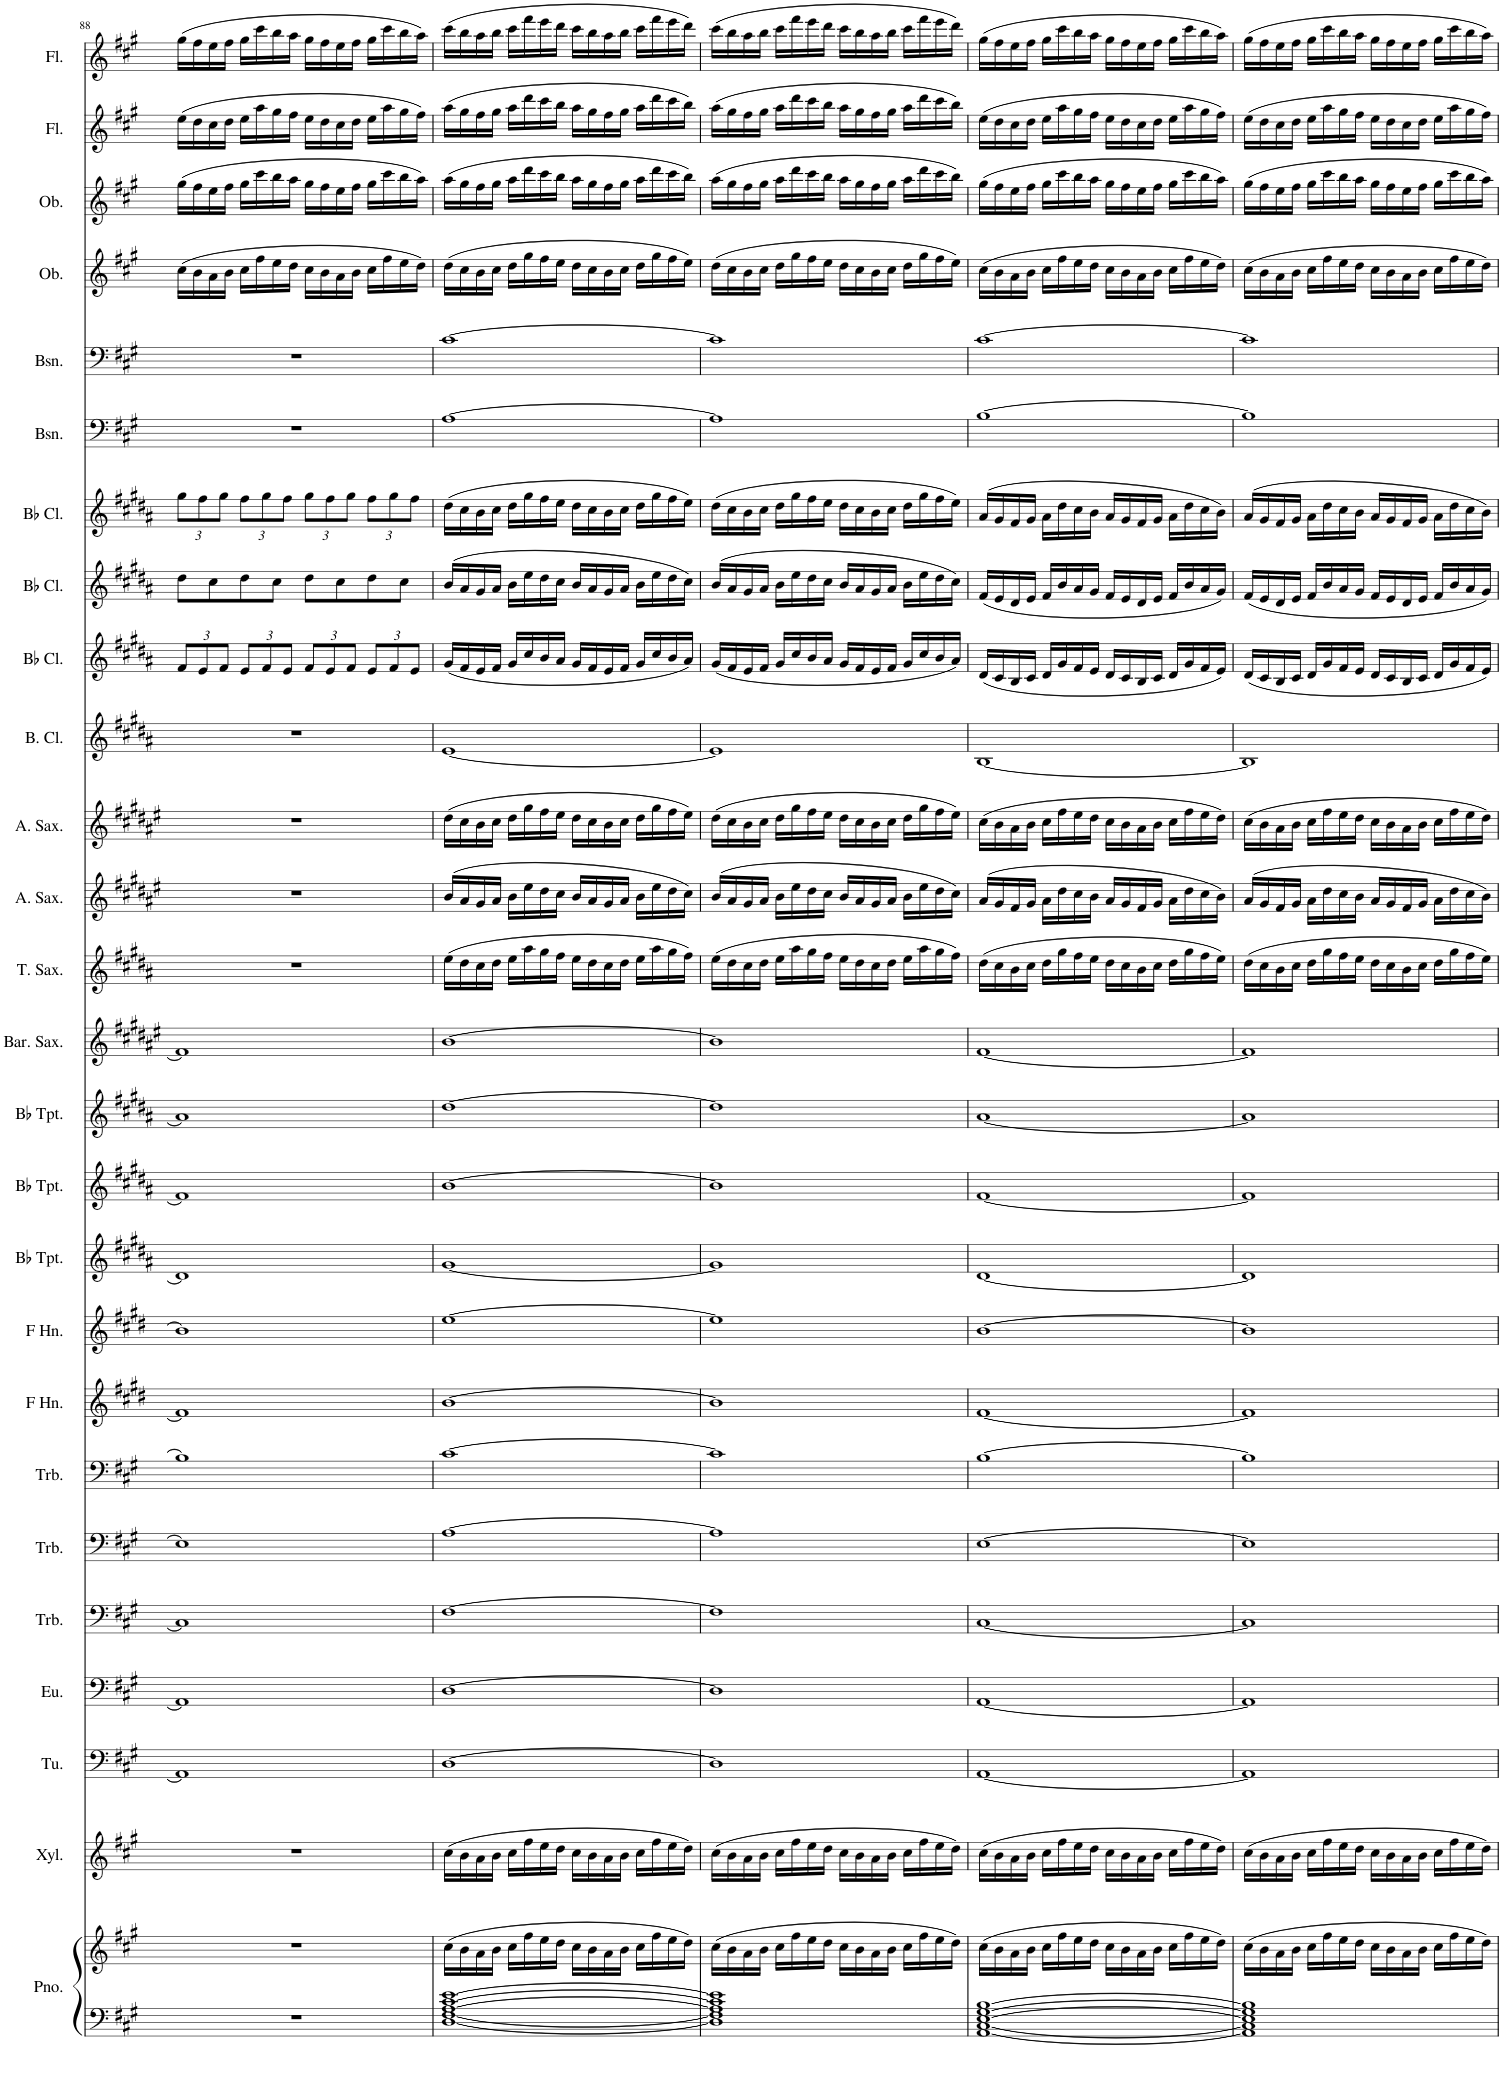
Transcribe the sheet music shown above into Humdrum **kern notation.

**kern	**kern	**kern	**kern	**kern	**kern	**kern	**kern	**kern	**kern	**kern	**kern	**kern	**kern	**kern	**kern	**kern	**kern	**kern	**kern	**kern	**kern	**kern	**kern	**kern	**kern	**kern
*part26	*part26	*part25	*part24	*part23	*part22	*part21	*part20	*part19	*part18	*part17	*part16	*part15	*part14	*part13	*part12	*part11	*part10	*part9	*part8	*part7	*part6	*part5	*part4	*part3	*part2	*part1
*staff27	*staff26	*staff25	*staff24	*staff23	*staff22	*staff21	*staff20	*staff19	*staff18	*staff17	*staff16	*staff15	*staff14	*staff13	*staff12	*staff11	*staff10	*staff9	*staff8	*staff7	*staff6	*staff5	*staff4	*staff3	*staff2	*staff1
*I"Piano	*	*I"Xylophone	*I"Tuba	*I"Euphonium	*I"Trombone	*I"Trombone	*I"Trombone	*I"Horn in F	*I"Horn in F	*I"Bb Trumpet	*I"Bb Trumpet	*I"Bb Trumpet	*I"Baritone Saxophone	*I"Tenor Saxophone	*I"Alto Saxophone	*I"Alto Saxophone	*I"Bass Clarinet	*I"Bb Clarinet	*I"Bb Clarinet	*I"Bb Clarinet	*I"Bassoon	*I"Bassoon	*I"Oboe	*I"Oboe	*I"Flute	*I"Flute
*I'Pno.	*	*I'Xyl.	*I'Tu.	*I'Eu.	*I'Trb.	*I'Trb.	*I'Trb.	*	*	*I'Bb Tpt.	*I'Bb Tpt.	*I'Bb Tpt.	*I'Bar. Sax.	*I'T. Sax.	*I'A. Sax.	*I'A. Sax.	*I'B. Cl.	*I'Bb Cl.	*I'Bb Cl.	*I'Bb Cl.	*I'Bsn.	*I'Bsn.	*I'Ob.	*I'Ob.	*I'Fl.	*I'Fl.
!!LO:PB:g=z
*clefF4	*clefG2	*clefG2	*clefF4	*clefF4	*clefF4	*clefF4	*clefF4	*clefG2	*clefG2	*clefG2	*clefG2	*clefG2	*clefG2	*clefG2	*clefG2	*clefG2	*clefG2	*clefG2	*clefG2	*clefG2	*clefF4	*clefF4	*clefG2	*clefG2	*clefG2	*clefG2
*	*	*Trd-8c-12	*	*	*	*	*	*Trd4c7	*Trd4c7	*Trd1c2	*Trd1c2	*Trd1c2	*Trd12c21	*Trd8c14	*Trd5c9	*Trd5c9	*Trd8c14	*Trd1c2	*Trd1c2	*Trd1c2	*	*	*	*	*	*
*k[f#c#g#]	*k[f#c#g#]	*k[f#c#g#]	*k[f#c#g#]	*k[f#c#g#]	*k[f#c#g#]	*k[f#c#g#]	*k[f#c#g#]	*k[f#c#g#d#]	*k[f#c#g#d#]	*k[f#c#g#d#a#]	*k[f#c#g#d#a#]	*k[f#c#g#d#a#]	*k[f#c#g#d#a#e#]	*k[f#c#g#d#a#]	*k[f#c#g#d#a#e#]	*k[f#c#g#d#a#e#]	*k[f#c#g#d#a#]	*k[f#c#g#d#a#]	*k[f#c#g#d#a#]	*k[f#c#g#d#a#]	*k[f#c#g#]	*k[f#c#g#]	*k[f#c#g#]	*k[f#c#g#]	*k[f#c#g#]	*k[f#c#g#]
*M4/4	*M4/4	*M4/4	*M4/4	*M4/4	*M4/4	*M4/4	*M4/4	*M4/4	*M4/4	*M4/4	*M4/4	*M4/4	*M4/4	*M4/4	*M4/4	*M4/4	*M4/4	*M4/4	*M4/4	*M4/4	*M4/4	*M4/4	*M4/4	*M4/4	*M4/4	*M4/4
*met(c)	*met(c)	*met(c)	*met(c)	*met(c)	*met(c)	*met(c)	*met(c)	*met(c)	*met(c)	*met(c)	*met(c)	*met(c)	*met(c)	*met(c)	*met(c)	*met(c)	*met(c)	*met(c)	*met(c)	*met(c)	*met(c)	*met(c)	*met(c)	*met(c)	*met(c)	*met(c)
*	*	*	*	*	*	*	*	*	*	*	*	*	*	*	*	*	*	*Xbrackettup	*	*Xbrackettup	*	*	*	*	*	*
=88	=88	=88	=88	=88	=88	=88	=88	=88	=88	=88	=88	=88	=88	=88	=88	=88	=88	=88	=88	=88	=88	=88	=88	=88	=88	=88
1r	1r	1r	1AA]	1AA]	1C#]	1E]	1B]	1f#]	1b]	1d#]	1f#]	1a#]	1f#]	1r	1r	1r	1r	12f#/L	8dd#\L	12gg#\L	1r	1r	(16cc#\LL	(16gg#\LL	(16ee\LL	(16gg#\LL
.	.	.	.	.	.	.	.	.	.	.	.	.	.	.	.	.	.	.	.	.	.	.	16b\	16ff#\	16dd\	16ff#\
.	.	.	.	.	.	.	.	.	.	.	.	.	.	.	.	.	.	12e/	.	12ff#\	.	.	.	.	.	.
.	.	.	.	.	.	.	.	.	.	.	.	.	.	.	.	.	.	.	8cc#\	.	.	.	16a\	16ee\	16cc#\	16ee\
.	.	.	.	.	.	.	.	.	.	.	.	.	.	.	.	.	.	12f#/J	.	12gg#\J	.	.	.	.	.	.
.	.	.	.	.	.	.	.	.	.	.	.	.	.	.	.	.	.	.	.	.	.	.	16b\JJ	16ff#\JJ	16dd\JJ	16ff#\JJ
.	.	.	.	.	.	.	.	.	.	.	.	.	.	.	.	.	.	12e/L	8dd#\	12ff#\L	.	.	16cc#\LL	16gg#\LL	16ee\LL	16gg#\LL
.	.	.	.	.	.	.	.	.	.	.	.	.	.	.	.	.	.	.	.	.	.	.	16ff#\	16ccc#\	16aa\	16ccc#\
.	.	.	.	.	.	.	.	.	.	.	.	.	.	.	.	.	.	12f#/	.	12gg#\	.	.	.	.	.	.
.	.	.	.	.	.	.	.	.	.	.	.	.	.	.	.	.	.	.	8cc#\J	.	.	.	16ee\	16bb\	16gg#\	16bb\
.	.	.	.	.	.	.	.	.	.	.	.	.	.	.	.	.	.	12e/J	.	12ff#\J	.	.	.	.	.	.
.	.	.	.	.	.	.	.	.	.	.	.	.	.	.	.	.	.	.	.	.	.	.	16dd\JJ	16aa\JJ	16ff#\JJ	16aa\JJ
.	.	.	.	.	.	.	.	.	.	.	.	.	.	.	.	.	.	12f#/L	8dd#\L	12gg#\L	.	.	16cc#\LL	16gg#\LL	16ee\LL	16gg#\LL
.	.	.	.	.	.	.	.	.	.	.	.	.	.	.	.	.	.	.	.	.	.	.	16b\	16ff#\	16dd\	16ff#\
.	.	.	.	.	.	.	.	.	.	.	.	.	.	.	.	.	.	12e/	.	12ff#\	.	.	.	.	.	.
.	.	.	.	.	.	.	.	.	.	.	.	.	.	.	.	.	.	.	8cc#\	.	.	.	16a\	16ee\	16cc#\	16ee\
.	.	.	.	.	.	.	.	.	.	.	.	.	.	.	.	.	.	12f#/J	.	12gg#\J	.	.	.	.	.	.
.	.	.	.	.	.	.	.	.	.	.	.	.	.	.	.	.	.	.	.	.	.	.	16b\JJ	16ff#\JJ	16dd\JJ	16ff#\JJ
.	.	.	.	.	.	.	.	.	.	.	.	.	.	.	.	.	.	12e/L	8dd#\	12ff#\L	.	.	16cc#\LL	16gg#\LL	16ee\LL	16gg#\LL
.	.	.	.	.	.	.	.	.	.	.	.	.	.	.	.	.	.	.	.	.	.	.	16ff#\	16ccc#\	16aa\	16ccc#\
.	.	.	.	.	.	.	.	.	.	.	.	.	.	.	.	.	.	12f#/	.	12gg#\	.	.	.	.	.	.
.	.	.	.	.	.	.	.	.	.	.	.	.	.	.	.	.	.	.	8cc#\J	.	.	.	16ee\	16bb\	16gg#\	16bb\
.	.	.	.	.	.	.	.	.	.	.	.	.	.	.	.	.	.	12e/J	.	12ff#\J	.	.	.	.	.	.
.	.	.	.	.	.	.	.	.	.	.	.	.	.	.	.	.	.	.	.	.	.	.	16dd\JJ)	16aa\JJ)	16ff#\JJ)	16aa\JJ)
=89	=89	=89	=89	=89	=89	=89	=89	=89	=89	=89	=89	=89	=89	=89	=89	=89	=89	=89	=89	=89	=89	=89	=89	=89	=89	=89
[1D [1F# [1A [1c# [1e	(16cc#\LL	(16cc#\LL	[1D	[1D	[1F#	[1A	[1c#	[1b	[1ee	[1g#	[1b	[1dd#	[1b	(16ee\LL	(16b/LL	(16dd#\LL	[1e	(16g#/LL	(16b/LL	(16dd#\LL	[1A	[1c#	(16dd\LL	(16aa\LL	(16aa\LL	(16ccc#\LL
.	16b\	16b\	.	.	.	.	.	.	.	.	.	.	.	16dd#\	16a#/	16cc#\	.	16f#/	16a#/	16cc#\	.	.	16cc#\	16gg#\	16gg#\	16bb\
.	16a\	16a\	.	.	.	.	.	.	.	.	.	.	.	16cc#\	16g#/	16b\	.	16e/	16g#/	16b\	.	.	16b\	16ff#\	16ff#\	16aa\
.	16b\JJ	16b\JJ	.	.	.	.	.	.	.	.	.	.	.	16dd#\JJ	16a#/JJ	16cc#\JJ	.	16f#/JJ	16a#/JJ	16cc#\JJ	.	.	16cc#\JJ	16gg#\JJ	16gg#\JJ	16bb\JJ
.	16cc#\LL	16cc#\LL	.	.	.	.	.	.	.	.	.	.	.	16ee\LL	16b\LL	16dd#\LL	.	16g#/LL	16b\LL	16dd#\LL	.	.	16dd\LL	16aa\LL	16aa\LL	16ccc#\LL
.	16ff#\	16ff#\	.	.	.	.	.	.	.	.	.	.	.	16aa#\	16ee#\	16gg#\	.	16cc#/	16ee\	16gg#\	.	.	16gg#\	16ddd\	16ddd\	16fff#\
.	16ee\	16ee\	.	.	.	.	.	.	.	.	.	.	.	16gg#\	16dd#\	16ff#\	.	16b/	16dd#\	16ff#\	.	.	16ff#\	16ccc#\	16ccc#\	16eee\
.	16dd\JJ	16dd\JJ	.	.	.	.	.	.	.	.	.	.	.	16ff#\JJ	16cc#\JJ	16ee#\JJ	.	16a#/JJ	16cc#\JJ	16ee\JJ	.	.	16ee\JJ	16bb\JJ	16bb\JJ	16ddd\JJ
.	16cc#\LL	16cc#\LL	.	.	.	.	.	.	.	.	.	.	.	16ee\LL	16b/LL	16dd#\LL	.	16g#/LL	16b/LL	16dd#\LL	.	.	16dd\LL	16aa\LL	16aa\LL	16ccc#\LL
.	16b\	16b\	.	.	.	.	.	.	.	.	.	.	.	16dd#\	16a#/	16cc#\	.	16f#/	16a#/	16cc#\	.	.	16cc#\	16gg#\	16gg#\	16bb\
.	16a\	16a\	.	.	.	.	.	.	.	.	.	.	.	16cc#\	16g#/	16b\	.	16e/	16g#/	16b\	.	.	16b\	16ff#\	16ff#\	16aa\
.	16b\JJ	16b\JJ	.	.	.	.	.	.	.	.	.	.	.	16dd#\JJ	16a#/JJ	16cc#\JJ	.	16f#/JJ	16a#/JJ	16cc#\JJ	.	.	16cc#\JJ	16gg#\JJ	16gg#\JJ	16bb\JJ
.	16cc#\LL	16cc#\LL	.	.	.	.	.	.	.	.	.	.	.	16ee\LL	16b\LL	16dd#\LL	.	16g#/LL	16b\LL	16dd#\LL	.	.	16dd\LL	16aa\LL	16aa\LL	16ccc#\LL
.	16ff#\	16ff#\	.	.	.	.	.	.	.	.	.	.	.	16aa#\	16ee#\	16gg#\	.	16cc#/	16ee\	16gg#\	.	.	16gg#\	16ddd\	16ddd\	16fff#\
.	16ee\	16ee\	.	.	.	.	.	.	.	.	.	.	.	16gg#\	16dd#\	16ff#\	.	16b/	16dd#\	16ff#\	.	.	16ff#\	16ccc#\	16ccc#\	16eee\
.	16dd\JJ)	16dd\JJ)	.	.	.	.	.	.	.	.	.	.	.	16ff#\JJ)	16cc#\JJ)	16ee#\JJ)	.	16a#/JJ)	16cc#\JJ)	16ee\JJ)	.	.	16ee\JJ)	16bb\JJ)	16bb\JJ)	16ddd\JJ)
=90	=90	=90	=90	=90	=90	=90	=90	=90	=90	=90	=90	=90	=90	=90	=90	=90	=90	=90	=90	=90	=90	=90	=90	=90	=90	=90
1D] 1F#] 1A] 1c#] 1e]	(16cc#\LL	(16cc#\LL	1D]	1D]	1F#]	1A]	1c#]	1b]	1ee]	1g#]	1b]	1dd#]	1b]	(16ee\LL	(16b/LL	(16dd#\LL	1e]	(16g#/LL	(16b/LL	(16dd#\LL	1A]	1c#]	(16dd\LL	(16aa\LL	(16aa\LL	(16ccc#\LL
.	16b\	16b\	.	.	.	.	.	.	.	.	.	.	.	16dd#\	16a#/	16cc#\	.	16f#/	16a#/	16cc#\	.	.	16cc#\	16gg#\	16gg#\	16bb\
.	16a\	16a\	.	.	.	.	.	.	.	.	.	.	.	16cc#\	16g#/	16b\	.	16e/	16g#/	16b\	.	.	16b\	16ff#\	16ff#\	16aa\
.	16b\JJ	16b\JJ	.	.	.	.	.	.	.	.	.	.	.	16dd#\JJ	16a#/JJ	16cc#\JJ	.	16f#/JJ	16a#/JJ	16cc#\JJ	.	.	16cc#\JJ	16gg#\JJ	16gg#\JJ	16bb\JJ
.	16cc#\LL	16cc#\LL	.	.	.	.	.	.	.	.	.	.	.	16ee\LL	16b\LL	16dd#\LL	.	16g#/LL	16b\LL	16dd#\LL	.	.	16dd\LL	16aa\LL	16aa\LL	16ccc#\LL
.	16ff#\	16ff#\	.	.	.	.	.	.	.	.	.	.	.	16aa#\	16ee#\	16gg#\	.	16cc#/	16ee\	16gg#\	.	.	16gg#\	16ddd\	16ddd\	16fff#\
.	16ee\	16ee\	.	.	.	.	.	.	.	.	.	.	.	16gg#\	16dd#\	16ff#\	.	16b/	16dd#\	16ff#\	.	.	16ff#\	16ccc#\	16ccc#\	16eee\
.	16dd\JJ	16dd\JJ	.	.	.	.	.	.	.	.	.	.	.	16ff#\JJ	16cc#\JJ	16ee#\JJ	.	16a#/JJ	16cc#\JJ	16ee\JJ	.	.	16ee\JJ	16bb\JJ	16bb\JJ	16ddd\JJ
.	16cc#\LL	16cc#\LL	.	.	.	.	.	.	.	.	.	.	.	16ee\LL	16b/LL	16dd#\LL	.	16g#/LL	16b/LL	16dd#\LL	.	.	16dd\LL	16aa\LL	16aa\LL	16ccc#\LL
.	16b\	16b\	.	.	.	.	.	.	.	.	.	.	.	16dd#\	16a#/	16cc#\	.	16f#/	16a#/	16cc#\	.	.	16cc#\	16gg#\	16gg#\	16bb\
.	16a\	16a\	.	.	.	.	.	.	.	.	.	.	.	16cc#\	16g#/	16b\	.	16e/	16g#/	16b\	.	.	16b\	16ff#\	16ff#\	16aa\
.	16b\JJ	16b\JJ	.	.	.	.	.	.	.	.	.	.	.	16dd#\JJ	16a#/JJ	16cc#\JJ	.	16f#/JJ	16a#/JJ	16cc#\JJ	.	.	16cc#\JJ	16gg#\JJ	16gg#\JJ	16bb\JJ
.	16cc#\LL	16cc#\LL	.	.	.	.	.	.	.	.	.	.	.	16ee\LL	16b\LL	16dd#\LL	.	16g#/LL	16b\LL	16dd#\LL	.	.	16dd\LL	16aa\LL	16aa\LL	16ccc#\LL
.	16ff#\	16ff#\	.	.	.	.	.	.	.	.	.	.	.	16aa#\	16ee#\	16gg#\	.	16cc#/	16ee\	16gg#\	.	.	16gg#\	16ddd\	16ddd\	16fff#\
.	16ee\	16ee\	.	.	.	.	.	.	.	.	.	.	.	16gg#\	16dd#\	16ff#\	.	16b/	16dd#\	16ff#\	.	.	16ff#\	16ccc#\	16ccc#\	16eee\
.	16dd\JJ)	16dd\JJ)	.	.	.	.	.	.	.	.	.	.	.	16ff#\JJ)	16cc#\JJ)	16ee#\JJ)	.	16a#/JJ)	16cc#\JJ)	16ee\JJ)	.	.	16ee\JJ)	16bb\JJ)	16bb\JJ)	16ddd\JJ)
=91	=91	=91	=91	=91	=91	=91	=91	=91	=91	=91	=91	=91	=91	=91	=91	=91	=91	=91	=91	=91	=91	=91	=91	=91	=91	=91
[1AA [1C# [1E [1G# [1B	(16cc#\LL	(16cc#\LL	[1AA	[1AA	[1C#	[1E	[1B	[1f#	[1b	[1d#	[1f#	[1a#	[1f#	(16dd#\LL	(16a#/LL	(16cc#\LL	[1B	(16d#/LL	(16f#/LL	(16a#/LL	[1B	[1c#	(16cc#\LL	(16gg#\LL	(16ee\LL	(16gg#\LL
.	16b\	16b\	.	.	.	.	.	.	.	.	.	.	.	16cc#\	16g#/	16b\	.	16c#/	16e/	16g#/	.	.	16b\	16ff#\	16dd\	16ff#\
.	16a\	16a\	.	.	.	.	.	.	.	.	.	.	.	16b\	16f#/	16a#\	.	16B/	16d#/	16f#/	.	.	16a\	16ee\	16cc#\	16ee\
.	16b\JJ	16b\JJ	.	.	.	.	.	.	.	.	.	.	.	16cc#\JJ	16g#/JJ	16b\JJ	.	16c#/JJ	16e/JJ	16g#/JJ	.	.	16b\JJ	16ff#\JJ	16dd\JJ	16ff#\JJ
.	16cc#\LL	16cc#\LL	.	.	.	.	.	.	.	.	.	.	.	16dd#\LL	16a#\LL	16cc#\LL	.	16d#/LL	16f#/LL	16a#\LL	.	.	16cc#\LL	16gg#\LL	16ee\LL	16gg#\LL
.	16ff#\	16ff#\	.	.	.	.	.	.	.	.	.	.	.	16gg#\	16dd#\	16ff#\	.	16g#/	16b/	16dd#\	.	.	16ff#\	16ccc#\	16aa\	16ccc#\
.	16ee\	16ee\	.	.	.	.	.	.	.	.	.	.	.	16ff#\	16cc#\	16ee#\	.	16f#/	16a#/	16cc#\	.	.	16ee\	16bb\	16gg#\	16bb\
.	16dd\JJ	16dd\JJ	.	.	.	.	.	.	.	.	.	.	.	16ee\JJ	16b\JJ	16dd#\JJ	.	16e/JJ	16g#/JJ	16b\JJ	.	.	16dd\JJ	16aa\JJ	16ff#\JJ	16aa\JJ
.	16cc#\LL	16cc#\LL	.	.	.	.	.	.	.	.	.	.	.	16dd#\LL	16a#/LL	16cc#\LL	.	16d#/LL	16f#/LL	16a#/LL	.	.	16cc#\LL	16gg#\LL	16ee\LL	16gg#\LL
.	16b\	16b\	.	.	.	.	.	.	.	.	.	.	.	16cc#\	16g#/	16b\	.	16c#/	16e/	16g#/	.	.	16b\	16ff#\	16dd\	16ff#\
.	16a\	16a\	.	.	.	.	.	.	.	.	.	.	.	16b\	16f#/	16a#\	.	16B/	16d#/	16f#/	.	.	16a\	16ee\	16cc#\	16ee\
.	16b\JJ	16b\JJ	.	.	.	.	.	.	.	.	.	.	.	16cc#\JJ	16g#/JJ	16b\JJ	.	16c#/JJ	16e/JJ	16g#/JJ	.	.	16b\JJ	16ff#\JJ	16dd\JJ	16ff#\JJ
.	16cc#\LL	16cc#\LL	.	.	.	.	.	.	.	.	.	.	.	16dd#\LL	16a#\LL	16cc#\LL	.	16d#/LL	16f#/LL	16a#\LL	.	.	16cc#\LL	16gg#\LL	16ee\LL	16gg#\LL
.	16ff#\	16ff#\	.	.	.	.	.	.	.	.	.	.	.	16gg#\	16dd#\	16ff#\	.	16g#/	16b/	16dd#\	.	.	16ff#\	16ccc#\	16aa\	16ccc#\
.	16ee\	16ee\	.	.	.	.	.	.	.	.	.	.	.	16ff#\	16cc#\	16ee#\	.	16f#/	16a#/	16cc#\	.	.	16ee\	16bb\	16gg#\	16bb\
.	16dd\JJ)	16dd\JJ)	.	.	.	.	.	.	.	.	.	.	.	16ee\JJ)	16b\JJ)	16dd#\JJ)	.	16e/JJ)	16g#/JJ)	16b\JJ)	.	.	16dd\JJ)	16aa\JJ)	16ff#\JJ)	16aa\JJ)
=92	=92	=92	=92	=92	=92	=92	=92	=92	=92	=92	=92	=92	=92	=92	=92	=92	=92	=92	=92	=92	=92	=92	=92	=92	=92	=92
1AA] 1C#] 1E] 1G#] 1B]	(16cc#\LL	(16cc#\LL	1AA]	1AA]	1C#]	1E]	1B]	1f#]	1b]	1d#]	1f#]	1a#]	1f#]	(16dd#\LL	(16a#/LL	(16cc#\LL	1B]	(16d#/LL	(16f#/LL	(16a#/LL	1B]	1c#]	(16cc#\LL	(16gg#\LL	(16ee\LL	(16gg#\LL
.	16b\	16b\	.	.	.	.	.	.	.	.	.	.	.	16cc#\	16g#/	16b\	.	16c#/	16e/	16g#/	.	.	16b\	16ff#\	16dd\	16ff#\
.	16a\	16a\	.	.	.	.	.	.	.	.	.	.	.	16b\	16f#/	16a#\	.	16B/	16d#/	16f#/	.	.	16a\	16ee\	16cc#\	16ee\
.	16b\JJ	16b\JJ	.	.	.	.	.	.	.	.	.	.	.	16cc#\JJ	16g#/JJ	16b\JJ	.	16c#/JJ	16e/JJ	16g#/JJ	.	.	16b\JJ	16ff#\JJ	16dd\JJ	16ff#\JJ
.	16cc#\LL	16cc#\LL	.	.	.	.	.	.	.	.	.	.	.	16dd#\LL	16a#\LL	16cc#\LL	.	16d#/LL	16f#/LL	16a#\LL	.	.	16cc#\LL	16gg#\LL	16ee\LL	16gg#\LL
.	16ff#\	16ff#\	.	.	.	.	.	.	.	.	.	.	.	16gg#\	16dd#\	16ff#\	.	16g#/	16b/	16dd#\	.	.	16ff#\	16ccc#\	16aa\	16ccc#\
.	16ee\	16ee\	.	.	.	.	.	.	.	.	.	.	.	16ff#\	16cc#\	16ee#\	.	16f#/	16a#/	16cc#\	.	.	16ee\	16bb\	16gg#\	16bb\
.	16dd\JJ	16dd\JJ	.	.	.	.	.	.	.	.	.	.	.	16ee\JJ	16b\JJ	16dd#\JJ	.	16e/JJ	16g#/JJ	16b\JJ	.	.	16dd\JJ	16aa\JJ	16ff#\JJ	16aa\JJ
.	16cc#\LL	16cc#\LL	.	.	.	.	.	.	.	.	.	.	.	16dd#\LL	16a#/LL	16cc#\LL	.	16d#/LL	16f#/LL	16a#/LL	.	.	16cc#\LL	16gg#\LL	16ee\LL	16gg#\LL
.	16b\	16b\	.	.	.	.	.	.	.	.	.	.	.	16cc#\	16g#/	16b\	.	16c#/	16e/	16g#/	.	.	16b\	16ff#\	16dd\	16ff#\
.	16a\	16a\	.	.	.	.	.	.	.	.	.	.	.	16b\	16f#/	16a#\	.	16B/	16d#/	16f#/	.	.	16a\	16ee\	16cc#\	16ee\
.	16b\JJ	16b\JJ	.	.	.	.	.	.	.	.	.	.	.	16cc#\JJ	16g#/JJ	16b\JJ	.	16c#/JJ	16e/JJ	16g#/JJ	.	.	16b\JJ	16ff#\JJ	16dd\JJ	16ff#\JJ
.	16cc#\LL	16cc#\LL	.	.	.	.	.	.	.	.	.	.	.	16dd#\LL	16a#\LL	16cc#\LL	.	16d#/LL	16f#/LL	16a#\LL	.	.	16cc#\LL	16gg#\LL	16ee\LL	16gg#\LL
.	16ff#\	16ff#\	.	.	.	.	.	.	.	.	.	.	.	16gg#\	16dd#\	16ff#\	.	16g#/	16b/	16dd#\	.	.	16ff#\	16ccc#\	16aa\	16ccc#\
.	16ee\	16ee\	.	.	.	.	.	.	.	.	.	.	.	16ff#\	16cc#\	16ee#\	.	16f#/	16a#/	16cc#\	.	.	16ee\	16bb\	16gg#\	16bb\
.	16dd\JJ)	16dd\JJ)	.	.	.	.	.	.	.	.	.	.	.	16ee\JJ)	16b\JJ)	16dd#\JJ)	.	16e/JJ)	16g#/JJ)	16b\JJ)	.	.	16dd\JJ)	16aa\JJ)	16ff#\JJ)	16aa\JJ)
=	=	=	=	=	=	=	=	=	=	=	=	=	=	=	=	=	=	=	=	=	=	=	=	=	=	=
*-	*-	*-	*-	*-	*-	*-	*-	*-	*-	*-	*-	*-	*-	*-	*-	*-	*-	*-	*-	*-	*-	*-	*-	*-	*-	*-
